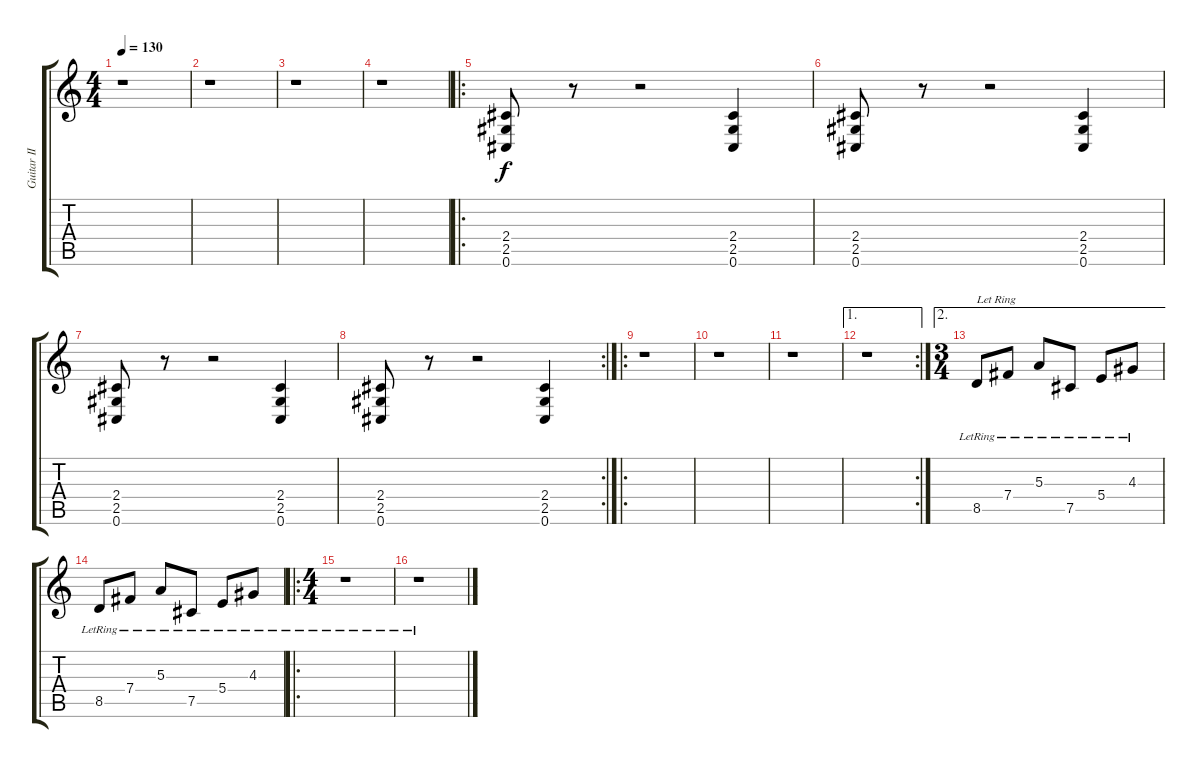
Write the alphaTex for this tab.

\track ("Guitar II [Henriksson]" "Guitar II ") {instrument distortionguitar}
\staff {score tabs}
\tuning (Db4 Ab3 E3 B2 Gb2 Db2) {hide}
\ts (4 4)
\tempo 130
\clef g2
\ks c
r.1{dy f} |
r.1 |
r.1 |
r.1 |
\ro
(2.4 2.5 0.6).8 r.8 r.2 (2.4 2.5 0.6).4 |
(2.4 2.5 0.6).8 r.8 r.2 (2.4 2.5 0.6).4 |
(2.4 2.5 0.6).8 r.8 r.2 (2.4 2.5 0.6).4 |
\rc 2
(2.4 2.5 0.6).8 r.8 r.2 (2.4 2.5 0.6).4 |
\ro
r.1 |
r.1 |
r.1 |
\ae 1
\rc 2
r.1 |
\ae 2
\ts (3 4)
8.5{lr}.8{txt "Let Ring"} 7.4{lr}.8 5.3{lr}.8 7.5{lr}.8 5.4{lr}.8 4.3{lr}.8 |
8.5{lr}.8 7.4{lr}.8 5.3{lr}.8 7.5{lr}.8 5.4{lr}.8 4.3{lr}.8 |
\ro
\ts (4 4)
r.1 |
r.1
